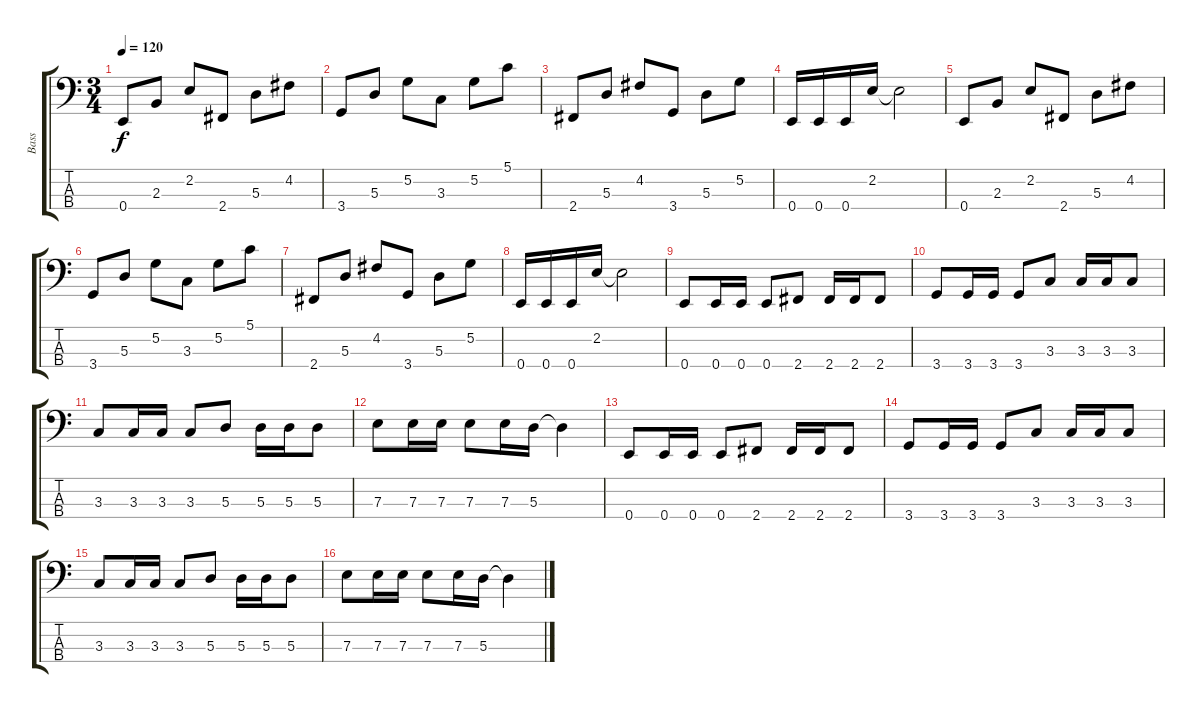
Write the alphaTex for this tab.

\track ("Bass" "Bass") {instrument electricbassfinger}
\staff {score tabs}
\tuning (G2 D2 A1 E1) {hide}
\ts (3 4)
\tempo 120
\clef f4
\ks c
0.4.8{dy f} 2.3.8 2.2.8 2.4.8 5.3.8 4.2.8 |
3.4.8 5.3.8 5.2.8 3.3.8 5.2.8 5.1.8 |
2.4.8 5.3.8 4.2.8 3.4.8 5.3.8 5.2.8 |
0.4.16 0.4.16 0.4.16 2.2.16 2.2{t}.2 |
0.4.8 2.3.8 2.2.8 2.4.8 5.3.8 4.2.8 |
3.4.8 5.3.8 5.2.8 3.3.8 5.2.8 5.1.8 |
2.4.8 5.3.8 4.2.8 3.4.8 5.3.8 5.2.8 |
0.4.16 0.4.16 0.4.16 2.2.16 2.2{t}.2 |
0.4.8 0.4.16 0.4.16 0.4.8 2.4.8 2.4.16 2.4.16 2.4.8 |
3.4.8 3.4.16 3.4.16 3.4.8 3.3.8 3.3.16 3.3.16 3.3.8 |
3.3.8 3.3.16 3.3.16 3.3.8 5.3.8 5.3.16 5.3.16 5.3.8 |
7.3.8 7.3.16 7.3.16 7.3.8 7.3.16 5.3.16 5.3{t}.4 |
0.4.8 0.4.16 0.4.16 0.4.8 2.4.8 2.4.16 2.4.16 2.4.8 |
3.4.8 3.4.16 3.4.16 3.4.8 3.3.8 3.3.16 3.3.16 3.3.8 |
3.3.8 3.3.16 3.3.16 3.3.8 5.3.8 5.3.16 5.3.16 5.3.8 |
7.3.8 7.3.16 7.3.16 7.3.8 7.3.16 5.3.16 5.3{t}.4
